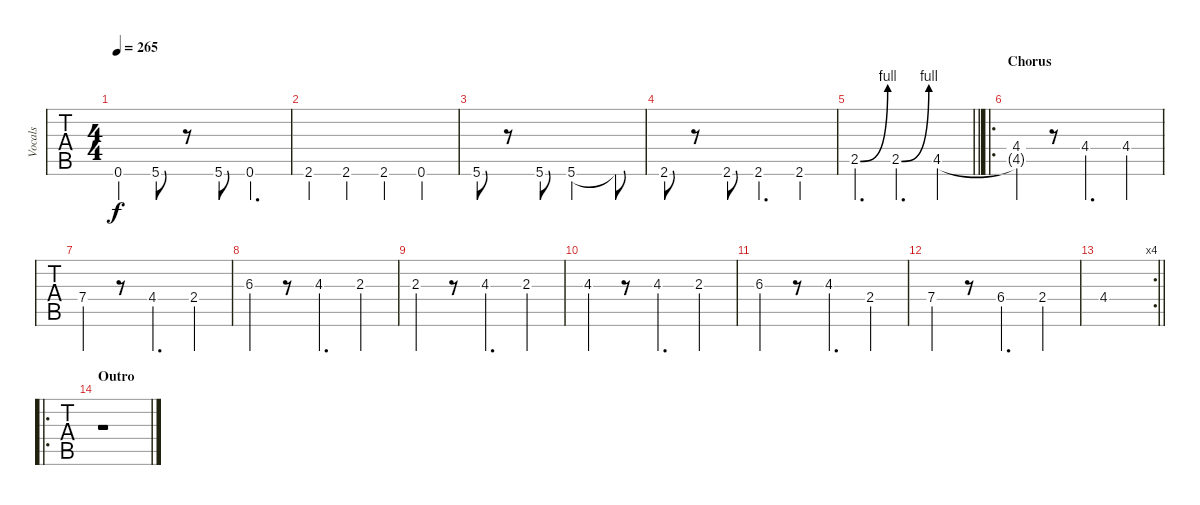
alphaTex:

\track ("Vocals" "Vocals") {instrument lead5charang}
\staff {tabs}
\tuning (Db4 Ab3 E3 B2 Gb2 Db2) {hide}
\ts (4 4)
\tempo 265
\clef g2
\ks c
0.6.4{dy f} 5.6.8 r.8 5.6.8 0.6.4{d} |
2.6.4 2.6.4 2.6.4 0.6.4 |
5.6.8 r.8 5.6.8 5.6.2 5.6{t}.8 |
2.6.8 r.8 2.6.8 2.6.4{d} 2.6.4 |
\barLineRight lightlight
2.5{be (bend 0 0 60 4)}.4{d} 2.5{be (bend 0 0 60 4)}.4{d} 4.5.4 |
\ro
\section ("" "Chorus")
(4.4 4.5{t}).4{instrument lead5charang} r.8 4.4.4{d} 4.4.4 |
7.4.4 r.8 4.4.4{d} 2.4.4 |
6.3.4 r.8 4.3.4{d} 2.3.4 |
2.3.4 r.8 4.3.4{d} 2.3.4 |
4.3.4 r.8 4.3.4{d} 2.3.4 |
6.3.4 r.8 4.3.4{d} 2.4.4 |
7.4.4 r.8 6.4.4{d} 2.4.4 |
\rc 4
\barLineRight lightlight
4.4.1 |
\ro
\section ("" "Outro")
r.1
